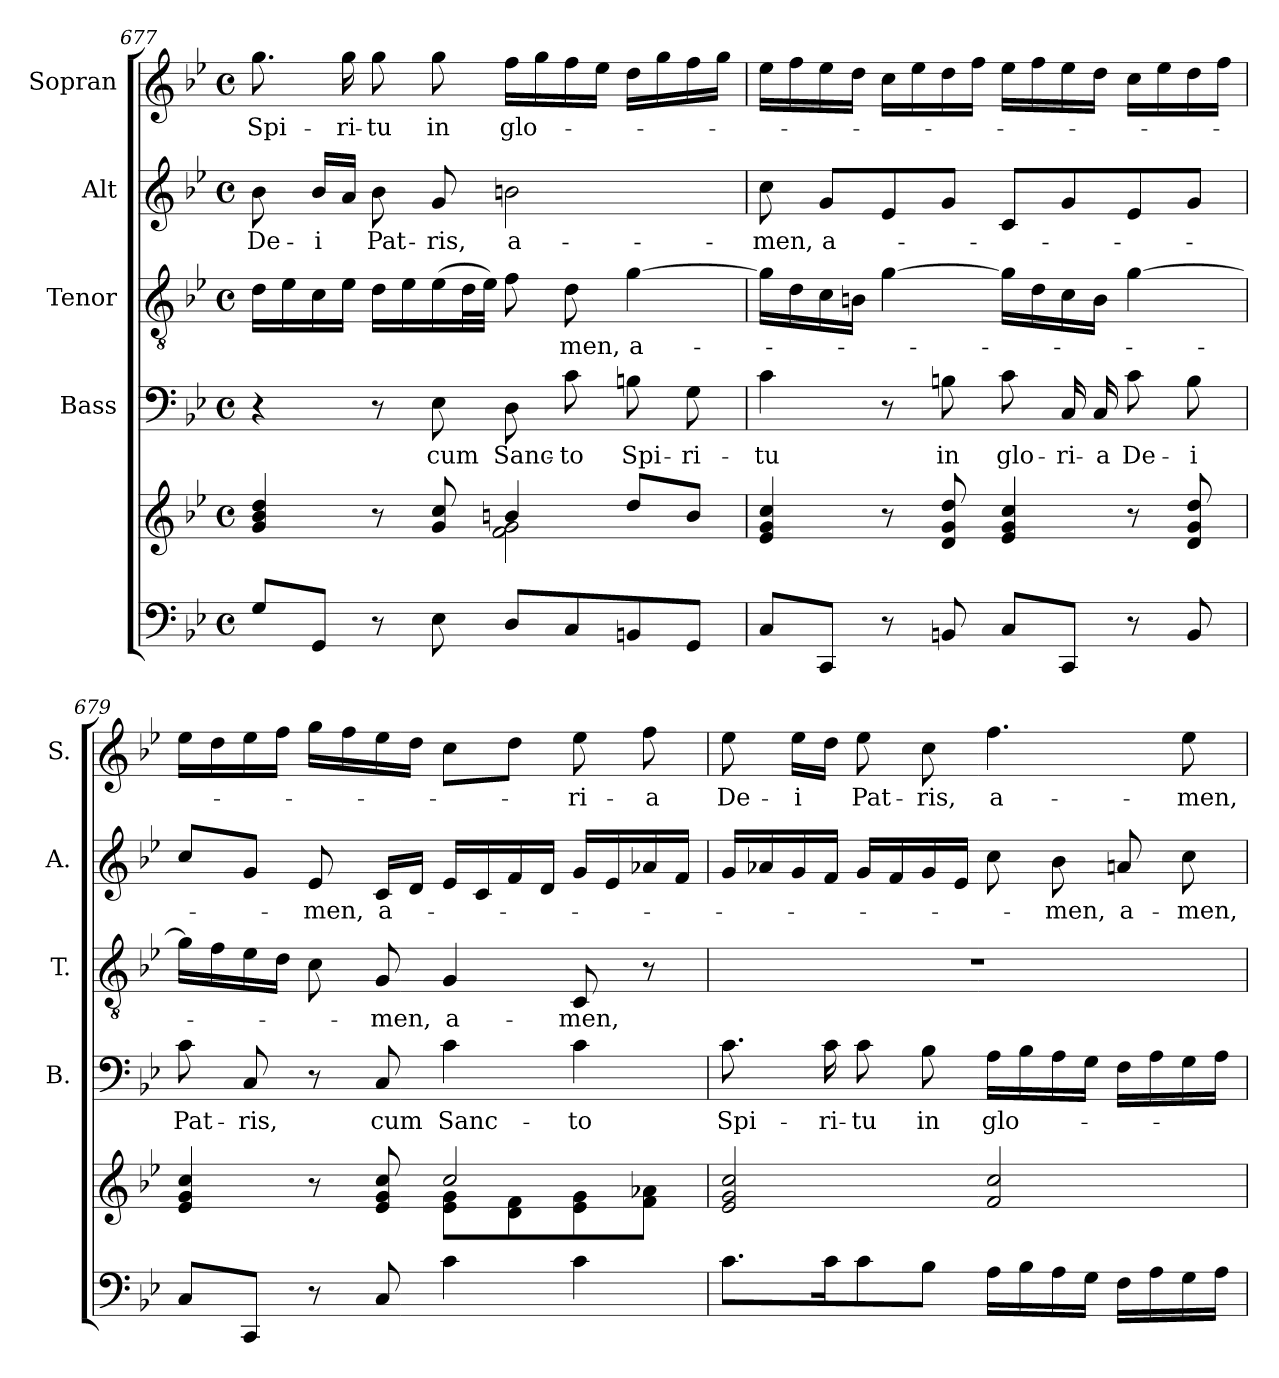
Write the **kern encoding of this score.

**kern	**kern	**kern	**text	**kern	**text	**kern	**text	**kern	**text
*part5	*part5	*part4	*part4	*part3	*part3	*part2	*part2	*part1	*part1
*staff6	*staff5	*staff4	*staff4	*staff3	*staff3	*staff2	*staff2	*staff1	*staff1
*	*	*I"Bass	*	*I"Tenor	*	*I"Alt	*	*I"Sopran	*
*	*	*I'B.	*	*I'T.	*	*I'A.	*	*I'S.	*
!!LO:LB:g=z
*clefF4	*clefG2	*clefF4	*	*clefGv2	*	*clefG2	*	*clefG2	*
*k[b-e-]	*k[b-e-]	*k[b-e-]	*	*k[b-e-]	*	*k[b-e-]	*	*k[b-e-]	*
*B-:	*B-:	*B-:	*	*B-:	*	*B-:	*	*B-:	*
*M4/4	*M4/4	*M4/4	*	*M4/4	*	*M4/4	*	*M4/4	*
*met(c)	*met(c)	*met(c)	*	*met(c)	*	*met(c)	*	*met(c)	*
=677	=677	=677	=677	=677	=677	=677	=677	=677	=677
*	*^	*	*	*	*	*	*	*	*
!	!	!	!	!	!	!	!	!LO:LY:b	!	!LO:LY:b
8G/L	4g/ 4b-/ 4dd/	2ryy	4r	.	16d\LL	.	8b-\	De-	8.gg\	Spi-
.	.	.	.	.	16e-\	.	.	.	.	.
!	!	!	!	!	!	!	!	!LO:LY:b	!	!
8GG/J	.	.	.	.	16c\	.	16b-/LL	-i	.	.
!	!	!	!	!	!	!	!	!	!	!LO:LY:b
.	.	.	.	.	16e-\JJ	.	16a/JJ	.	16gg\	-ri-
!	!	!	!	!	!	!	!	!LO:LY:b	!	!LO:LY:b
8r	8r	.	8r	.	16d\LL	.	8b-\	Pat-	8gg\	-tu
.	.	.	.	.	16e-\	.	.	.	.	.
!	!	!	!	!LO:LY:b	!	!	!	!LO:LY:b	!	!LO:LY:b
8E-\	8g/ 8cc/	.	8E-\	cum	(>16e-\	.	8g/	-ris,	8gg\	in
.	.	.	.	.	32d\L	.	.	.	.	.
.	.	.	.	.	32e-\JJJ)	.	.	.	.	.
!	!	!	!	!LO:LY:b	!	!	!	!LO:LY:b	!	!LO:LY:b
8D/L	4bn/	2f\ 2g\	8D\	Sanc-	8f\	.	2bn\	a-	16ff\LL	glo-
.	.	.	.	.	.	.	.	.	16gg\	.
!	!	!	!	!LO:LY:b	!	!LO:LY:b	!	!	!	!
8C/	.	.	8c\	-to	8d\	-men,	.	.	16ff\	.
.	.	.	.	.	.	.	.	.	16ee-\JJ	.
!	!	!	!	!LO:LY:b	!	!LO:LY:b	!	!	!	!
8BBn/	8dd/L	.	8Bn\	Spi-	[4g\	a-	.	.	16dd\LL	.
.	.	.	.	.	.	.	.	.	16gg\	.
!	!	!	!	!LO:LY:b	!	!	!	!	!	!
8GG/J	8b/J	.	8G\	-ri-	.	.	.	.	16ff\	.
.	.	.	.	.	.	.	.	.	16gg\JJ	.
*	*v	*v	*	*	*	*	*	*	*	*
=678	=678	=678	=678	=678	=678	=678	=678	=678	=678
!	!	!	!LO:LY:b	!	!	!	!LO:LY:b	!	!
8C/L	4e-/ 4g/ 4cc/	4c\	-tu	16g\LL]	.	8cc\	-men,	16ee-\LL	.
.	.	.	.	16d\	.	.	.	16ff\	.
!	!	!	!	!	!	!	!LO:LY:b	!	!
8CC/J	.	.	.	16c\	.	8g/L	a-	16ee-\	.
.	.	.	.	16Bn\JJ	.	.	.	16dd\JJ	.
8r	8r	8r	.	[4g\	.	8e-/	.	16cc\LL	.
.	.	.	.	.	.	.	.	16ee-\	.
!	!	!	!LO:LY:b	!	!	!	!	!	!
8BBn/	8d/ 8g/ 8dd/	8Bn\	in	.	.	8g/J	.	16dd\	.
.	.	.	.	.	.	.	.	16ff\JJ	.
!	!	!	!LO:LY:b	!	!	!	!	!	!
8C/L	4e-/ 4g/ 4cc/	8c\	glo-	16g\LL]	.	8c/L	.	16ee-\LL	.
.	.	.	.	16d\	.	.	.	16ff\	.
!	!	!	!LO:LY:b	!	!	!	!	!	!
8CC/J	.	16C/	-ri-	16c\	.	8g/	.	16ee-\	.
!	!	!	!LO:LY:b	!	!	!	!	!	!
.	.	16C/	-a	16B\JJ	.	.	.	16dd\JJ	.
!	!	!	!LO:LY:b	!	!	!	!	!	!
8r	8r	8c\	De-	[4g\	.	8e-/	.	16cc\LL	.
.	.	.	.	.	.	.	.	16ee-\	.
!	!	!	!LO:LY:b	!	!	!	!	!	!
8BB/	8d/ 8g/ 8dd/	8B\	-i	.	.	8g/J	.	16dd\	.
.	.	.	.	.	.	.	.	16ff\JJ	.
=679	=679	=679	=679	=679	=679	=679	=679	=679	=679
*	*^	*	*	*	*	*	*	*	*
!	!	!	!	!LO:LY:b	!	!	!	!	!	!
8C/L	4e-/ 4g/ 4cc/	2ryy	8c\	Pat-	16g\LL]	.	8cc/L	.	16ee-\LL	.
.	.	.	.	.	16f\	.	.	.	16dd\	.
!	!	!	!	!LO:LY:b	!	!	!	!	!	!
8CC/J	.	.	8C/	-ris,	16e-\	.	8g/J	.	16ee-\	.
.	.	.	.	.	16d\JJ	.	.	.	16ff\JJ	.
!	!	!	!	!	!	!	!	!LO:LY:b	!	!
8r	8r	.	8r	.	8c\	.	8e-/	-men,	16gg\LL	.
.	.	.	.	.	.	.	.	.	16ff\	.
!	!	!	!	!LO:LY:b	!	!LO:LY:b	!	!LO:LY:b	!	!
8C/	8e-/ 8g/ 8cc/	.	8C/	cum	8G/	-men,	16c/LL	a-	16ee-\	.
.	.	.	.	.	.	.	16d/JJ	.	16dd\JJ	.
!	!	!	!	!LO:LY:b	!	!LO:LY:b	!	!	!	!
4c\	2cc/	8e-\ 8g\L	4c\	Sanc-	4G/	a-	16e-/LL	.	8cc\L	.
.	.	.	.	.	.	.	16c/	.	.	.
.	.	8d\ 8f\	.	.	.	.	16f/	.	8dd\J	.
.	.	.	.	.	.	.	16d/JJ	.	.	.
!	!	!	!	!LO:LY:b	!	!LO:LY:b	!	!	!	!LO:LY:b
4c\	.	8e-\ 8g\	4c\	-to	8C/	-men,	16g/LL	.	8ee-\	-ri-
.	.	.	.	.	.	.	16e-/	.	.	.
!	!	!	!	!	!	!	!	!	!	!LO:LY:b
.	.	8f\ 8a-X\J	.	.	8r	.	16a-X/	.	8ff\	-a
.	.	.	.	.	.	.	16f/JJ	.	.	.
*	*v	*v	*	*	*	*	*	*	*	*
!!LO:PB:g=z
=680	=680	=680	=680	=680	=680	=680	=680	=680	=680
!	!	!	!LO:LY:b	!	!	!	!	!	!LO:LY:b
8.c\L	2e-/ 2g/ 2cc/	8.c\	Spi-	1r	.	16g/LL	.	8ee-\	De-
.	.	.	.	.	.	16a-X/	.	.	.
!	!	!	!	!	!	!	!	!	!LO:LY:b
.	.	.	.	.	.	16g/	.	16ee-\LL	-i
!	!	!	!LO:LY:b	!	!	!	!	!	!
16c\k	.	16c\	-ri-	.	.	16f/JJ	.	16dd\JJ	.
!	!	!	!LO:LY:b	!	!	!	!	!	!LO:LY:b
8c\	.	8c\	-tu	.	.	16g/LL	.	8ee-\	Pat-
.	.	.	.	.	.	16f/	.	.	.
!	!	!	!LO:LY:b	!	!	!	!	!	!LO:LY:b
8B-\J	.	8B-\	in	.	.	16g/	.	8cc\	-ris,
.	.	.	.	.	.	16e-/JJ	.	.	.
!	!	!	!LO:LY:b	!	!	!	!	!	!LO:LY:b
16A\LL	2f/ 2cc/	16A\LL	glo-	.	.	8cc\	.	4.ff\	a-
16B-\	.	16B-\	.	.	.	.	.	.	.
!	!	!	!	!	!	!	!LO:LY:b	!	!
16A\	.	16A\	.	.	.	8b-\	-men,	.	.
16G\JJ	.	16G\JJ	.	.	.	.	.	.	.
!	!	!	!	!	!	!	!LO:LY:b	!	!
16F\LL	.	16F\LL	.	.	.	8an/	a-	.	.
16A\	.	16A\	.	.	.	.	.	.	.
!	!	!	!	!	!	!	!LO:LY:b	!	!LO:LY:b
16G\	.	16G\	.	.	.	8cc\	-men,	8ee-\	-men,
16A\JJ	.	16A\JJ	.	.	.	.	.	.	.
=	=	=	=	=	=	=	=	=	=
*-	*-	*-	*-	*-	*-	*-	*-	*-	*-
